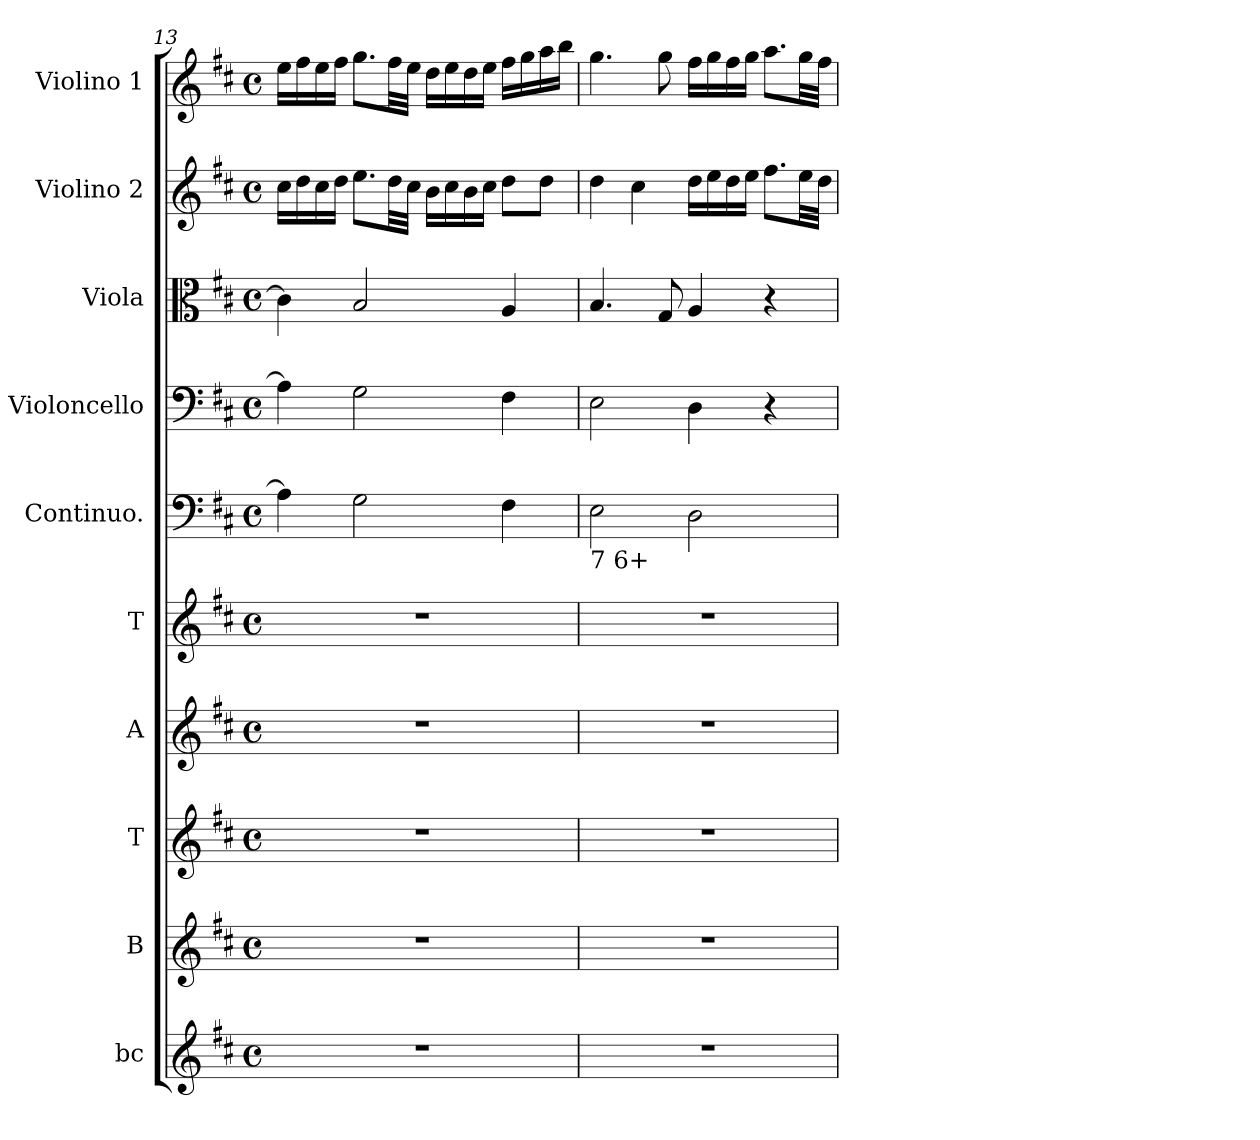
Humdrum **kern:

**kern	**kern	**kern	**kern	**kern	**kern	**kern	**kern	**kern	**kern
*part10	*part9	*part8	*part7	*part6	*part5	*part4	*part3	*part2	*part1
*staff10	*staff9	*staff8	*staff7	*staff6	*staff5	*staff4	*staff3	*staff2	*staff1
*I"bc	*I"B	*I"T	*I"A	*I"T	*I"Continuo.	*I"Violoncello	*I"Viola	*I"Violino 2	*I"Violino 1
*I'bc	*I'B	*I'T	*I'A	*	*I'C	*I'vlc	*I'vla	*I'vl2	*I'vl1
!!LO:PB:g=z
*clefG2	*clefG2	*clefG2	*clefG2	*clefG2	*clefF4	*clefF4	*clefC3	*clefG2	*clefG2
*k[f#c#]	*k[f#c#]	*k[f#c#]	*k[f#c#]	*k[f#c#]	*k[f#c#]	*k[f#c#]	*k[f#c#]	*k[f#c#]	*k[f#c#]
*D:	*D:	*D:	*D:	*D:	*D:	*D:	*D:	*D:	*D:
*M4/4	*M4/4	*M4/4	*M4/4	*M4/4	*M4/4	*M4/4	*M4/4	*M4/4	*M4/4
*met(c)	*met(c)	*met(c)	*met(c)	*met(c)	*met(c)	*met(c)	*met(c)	*met(c)	*met(c)
=13	=13	=13	=13	=13	=13	=13	=13	=13	=13
1r	1r	1r	1r	1r	4A\]	4A\]	4c#\]	16cc#\LL	16ee\LL
.	.	.	.	.	.	.	.	16dd\	16ff#\
.	.	.	.	.	.	.	.	16cc#\	16ee\
.	.	.	.	.	.	.	.	16dd\JJ	16ff#\JJ
.	.	.	.	.	2G>\	2G\	2B/	8.ee\L	8.gg\L
.	.	.	.	.	.	.	.	32dd\LL	32ff#\LL
.	.	.	.	.	.	.	.	32cc#\JJJ	32ee\JJJ
.	.	.	.	.	.	.	.	16b\LL	16dd\LL
.	.	.	.	.	.	.	.	16cc#\	16ee\
.	.	.	.	.	.	.	.	16b\	16dd\
.	.	.	.	.	.	.	.	16cc#\JJ	16ee\JJ
.	.	.	.	.	4F#>\	4F#\	4A/	8dd\L	16ff#\LL
.	.	.	.	.	.	.	.	.	16gg\
.	.	.	.	.	.	.	.	8dd\J	16aa\
.	.	.	.	.	.	.	.	.	16bb\JJ
=14	=14	=14	=14	=14	=14	=14	=14	=14	=14
!	!	!	!	!	!LO:TX:b:t=7 6+	!	!	!	!
1r	1r	1r	1r	1r	2E\	2E\	4.B/	4dd\	4.gg\
.	.	.	.	.	.	.	.	4cc#\	.
.	.	.	.	.	.	.	8G/	.	8gg\
.	.	.	.	.	2D\	4D\	4A/	16dd\LL	16ff#\LL
.	.	.	.	.	.	.	.	16ee\	16gg\
.	.	.	.	.	.	.	.	16dd\	16ff#\
.	.	.	.	.	.	.	.	16ee\JJ	16gg\JJ
.	.	.	.	.	.	4r	4r	8.ff#\L	8.aa\L
.	.	.	.	.	.	.	.	32ee\LL	32gg\LL
.	.	.	.	.	.	.	.	32dd\JJJ	32ff#\JJJ
=	=	=	=	=	=	=	=	=	=
*-	*-	*-	*-	*-	*-	*-	*-	*-	*-
